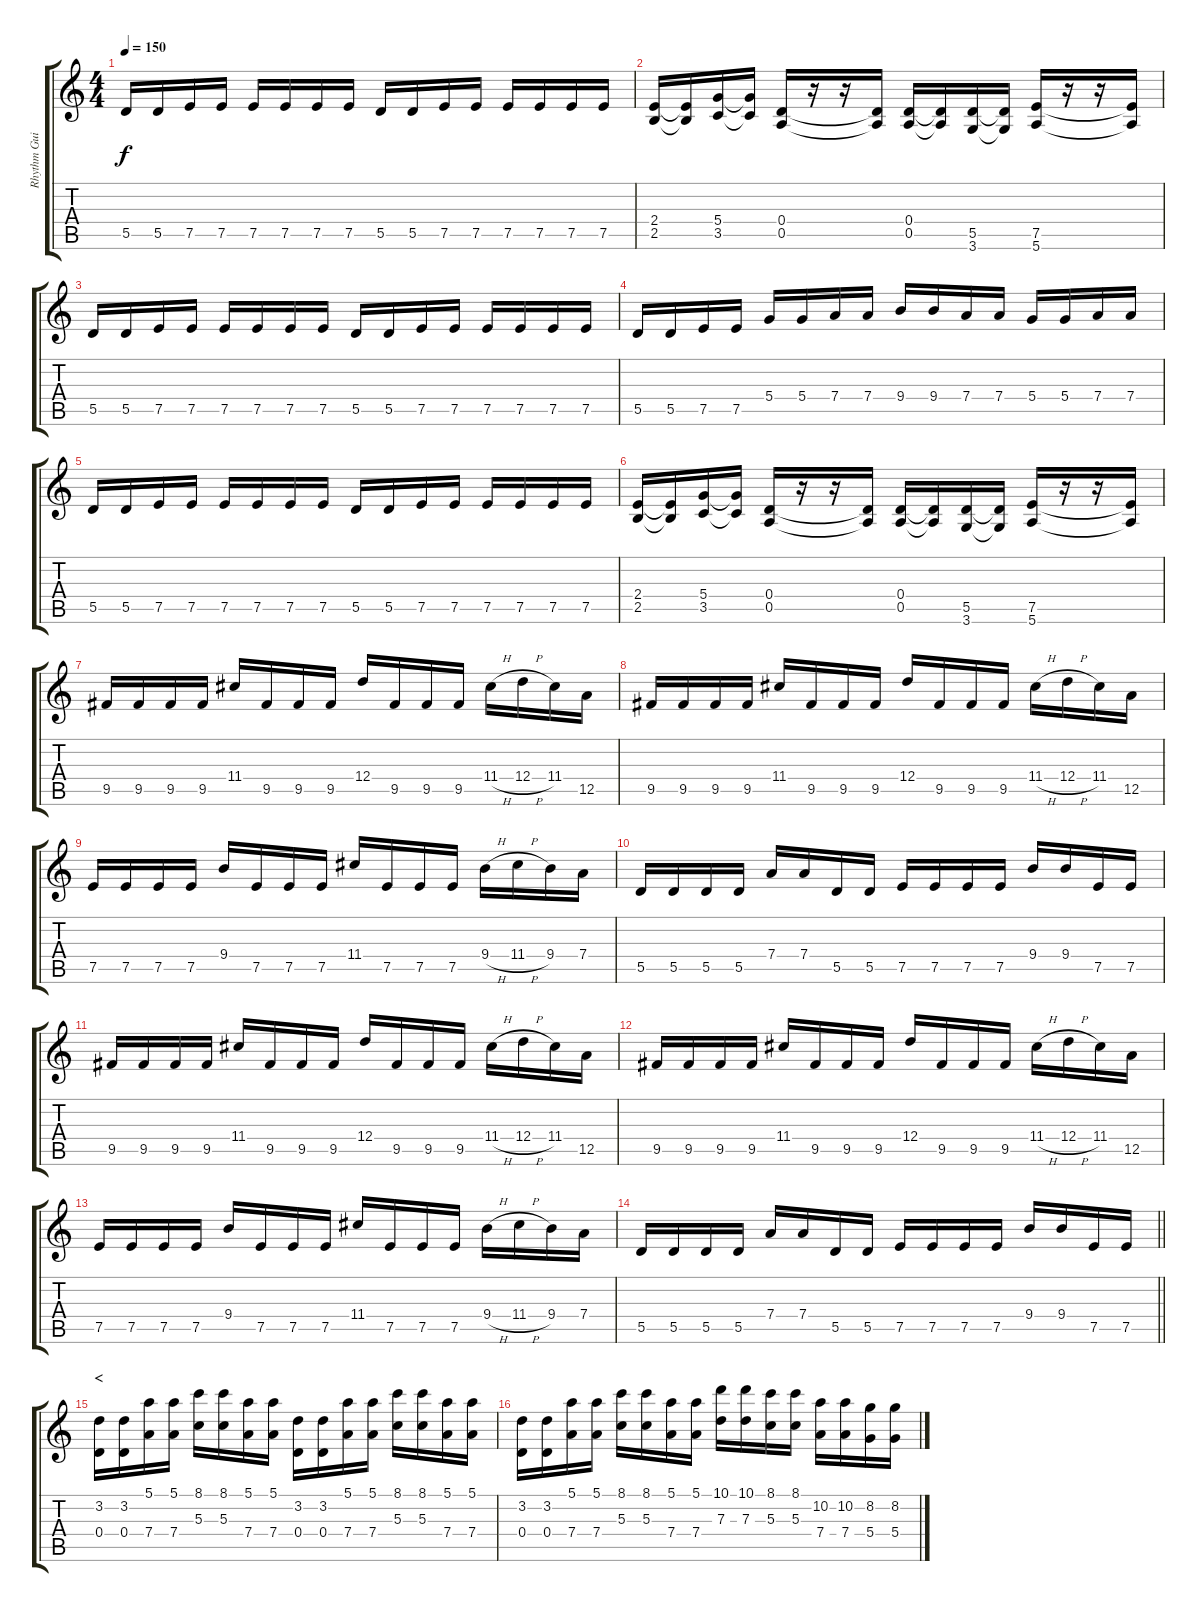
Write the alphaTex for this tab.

\track ("Rhythm Guitar" "Rhythm Gui") {instrument distortionguitar}
\staff {score tabs}
\tuning (E4 B3 G3 D3 A2 E2) {hide}
\ts (4 4)
\tempo 150
\clef g2
\ks c
5.5.16{dy f} 5.5.16 7.5.16 7.5.16 7.5.16 7.5.16 7.5.16 7.5.16 5.5.16 5.5.16 7.5.16 7.5.16 7.5.16 7.5.16 7.5.16 7.5.16 |
(2.4 2.5).16 (2.4{t} 2.5{t}).16 (5.4 3.5).16 (5.4{t} 3.5{t}).16 (0.4 0.5).16 r.16 r.16 (0.4{t} 0.5{t}).16 (0.4 0.5).16 (0.4{t} 0.5{t}).16 (5.5 3.6).16 (5.5{t} 3.6{t}).16 (7.5 5.6).16 r.16 r.16 (7.5{t} 5.6{t}).16 |
5.5.16 5.5.16 7.5.16 7.5.16 7.5.16 7.5.16 7.5.16 7.5.16 5.5.16 5.5.16 7.5.16 7.5.16 7.5.16 7.5.16 7.5.16 7.5.16 |
5.5.16 5.5.16 7.5.16 7.5.16 5.4.16 5.4.16 7.4.16 7.4.16 9.4.16 9.4.16 7.4.16 7.4.16 5.4.16 5.4.16 7.4.16 7.4.16 |
5.5.16 5.5.16 7.5.16 7.5.16 7.5.16 7.5.16 7.5.16 7.5.16 5.5.16 5.5.16 7.5.16 7.5.16 7.5.16 7.5.16 7.5.16 7.5.16 |
(2.4 2.5).16 (2.4{t} 2.5{t}).16 (5.4 3.5).16 (5.4{t} 3.5{t}).16 (0.4 0.5).16 r.16 r.16 (0.4{t} 0.5{t}).16 (0.4 0.5).16 (0.4{t} 0.5{t}).16 (5.5 3.6).16 (5.5{t} 3.6{t}).16 (7.5 5.6).16 r.16 r.16 (7.5{t} 5.6{t}).16 |
9.5.16 9.5.16 9.5.16 9.5.16 11.4.16 9.5.16 9.5.16 9.5.16 12.4.16 9.5.16 9.5.16 9.5.16 11.4{h}.16 12.4{h}.16 11.4.16 12.5.16 |
9.5.16 9.5.16 9.5.16 9.5.16 11.4.16 9.5.16 9.5.16 9.5.16 12.4.16 9.5.16 9.5.16 9.5.16 11.4{h}.16 12.4{h}.16 11.4.16 12.5.16 |
7.5.16 7.5.16 7.5.16 7.5.16 9.4.16 7.5.16 7.5.16 7.5.16 11.4.16 7.5.16 7.5.16 7.5.16 9.4{h}.16 11.4{h}.16 9.4.16 7.4.16 |
5.5.16 5.5.16 5.5.16 5.5.16 7.4.16 7.4.16 5.5.16 5.5.16 7.5.16 7.5.16 7.5.16 7.5.16 9.4.16 9.4.16 7.5.16 7.5.16 |
9.5.16 9.5.16 9.5.16 9.5.16 11.4.16 9.5.16 9.5.16 9.5.16 12.4.16 9.5.16 9.5.16 9.5.16 11.4{h}.16 12.4{h}.16 11.4.16 12.5.16 |
9.5.16 9.5.16 9.5.16 9.5.16 11.4.16 9.5.16 9.5.16 9.5.16 12.4.16 9.5.16 9.5.16 9.5.16 11.4{h}.16 12.4{h}.16 11.4.16 12.5.16 |
7.5.16 7.5.16 7.5.16 7.5.16 9.4.16 7.5.16 7.5.16 7.5.16 11.4.16 7.5.16 7.5.16 7.5.16 9.4{h}.16 11.4{h}.16 9.4.16 7.4.16 |
\barLineRight lightlight
5.5.16 5.5.16 5.5.16 5.5.16 7.4.16 7.4.16 5.5.16 5.5.16 7.5.16 7.5.16 7.5.16 7.5.16 9.4.16 9.4.16 7.5.16 7.5.16 |
\section ("" "<")
(3.2 0.4).16 (3.2 0.4).16 (5.1 7.4).16 (5.1 7.4).16 (8.1 5.3).16 (8.1 5.3).16 (5.1 7.4).16 (5.1 7.4).16 (3.2 0.4).16 (3.2 0.4).16 (5.1 7.4).16 (5.1 7.4).16 (8.1 5.3).16 (8.1 5.3).16 (5.1 7.4).16 (5.1 7.4).16 |
(3.2 0.4).16 (3.2 0.4).16 (5.1 7.4).16 (5.1 7.4).16 (8.1 5.3).16 (8.1 5.3).16 (5.1 7.4).16 (5.1 7.4).16 (10.1 7.3).16 (10.1 7.3).16 (8.1 5.3).16 (8.1 5.3).16 (10.2 7.4).16 (10.2 7.4).16 (8.2 5.4).16 (8.2 5.4).16
